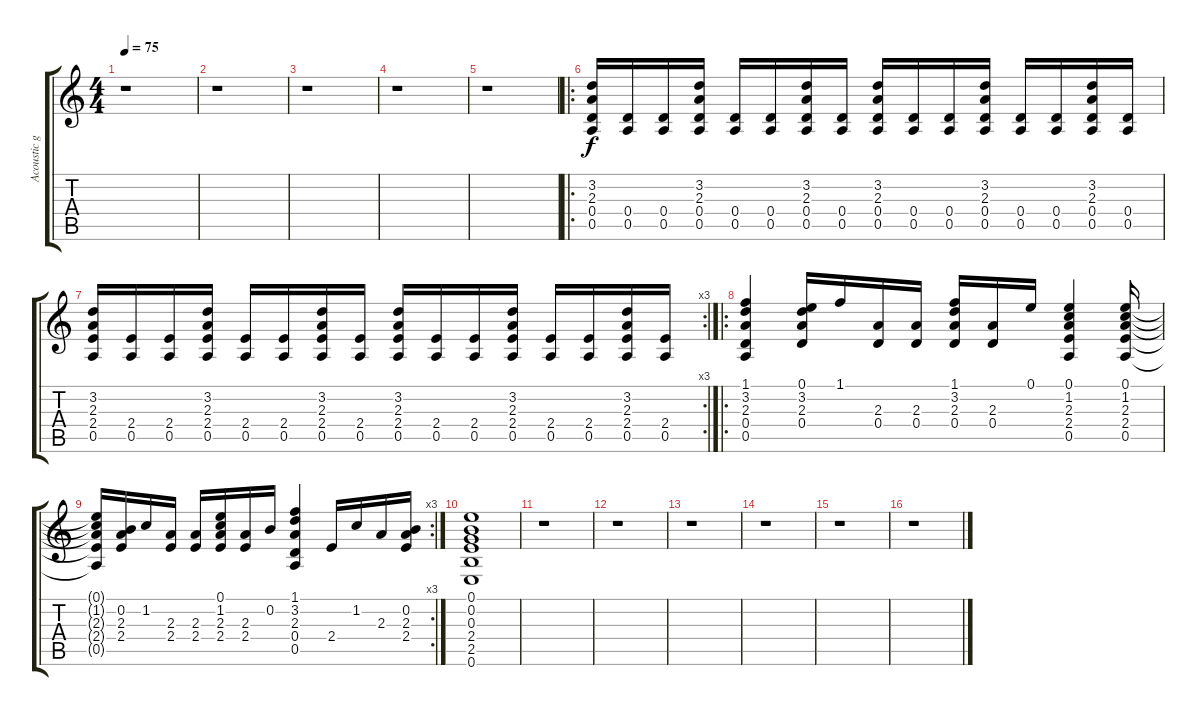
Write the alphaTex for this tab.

\track ("Acoustic guitar" "Acoustic g") {instrument acousticguitarsteel}
\staff {score tabs}
\tuning (E4 B3 G3 D3 A2 E2) {hide}
\ts (4 4)
\tempo 75
\clef g2
\ks c
r.1{dy f} |
r.1 |
r.1 |
r.1 |
r.1 |
\ro
(3.2 2.3 0.4 0.5).16 (0.4 0.5).16 (0.4 0.5).16 (3.2 2.3 0.4 0.5).16 (0.4 0.5).16 (0.4 0.5).16 (3.2 2.3 0.4 0.5).16 (0.4 0.5).16 (3.2 2.3 0.4 0.5).16 (0.4 0.5).16 (0.4 0.5).16 (3.2 2.3 0.4 0.5).16 (0.4 0.5).16 (0.4 0.5).16 (3.2 2.3 0.4 0.5).16 (0.4 0.5).16 |
\rc 3
(3.2 2.3 2.4 0.5).16 (2.4 0.5).16 (2.4 0.5).16 (3.2 2.3 2.4 0.5).16 (2.4 0.5).16 (2.4 0.5).16 (3.2 2.3 2.4 0.5).16 (2.4 0.5).16 (3.2 2.3 2.4 0.5).16 (2.4 0.5).16 (2.4 0.5).16 (3.2 2.3 2.4 0.5).16 (2.4 0.5).16 (2.4 0.5).16 (3.2 2.3 2.4 0.5).16 (2.4 0.5).16 |
\ro
(1.1 3.2 2.3 0.4 0.5).4 (0.1 3.2 2.3 0.4).16 1.1.16 (2.3 0.4).16 (2.3 0.4).16 (1.1 3.2 2.3 0.4).16 (2.3 0.4).16 0.1.16 (0.1 1.2 2.3 2.4 0.5).4 (0.1 1.2 2.3 2.4 0.5).16 |
\rc 3
(0.1{t} 1.2{t} 2.3{t} 2.4{t} 0.5{t}).16 (0.2 2.3 2.4).16 1.2.16 (2.3 2.4).16 (2.3 2.4).16 (0.1 1.2 2.3 2.4).16 (2.3 2.4).16 0.2.16 (1.1 3.2 2.3 0.4 0.5).4 2.4.16 1.2.16 2.3.16 (0.2 2.3 2.4).16 |
(0.1 0.2 0.3 2.4 2.5 0.6).1 |
r.1 |
r.1 |
r.1 |
r.1 |
r.1 |
r.1
